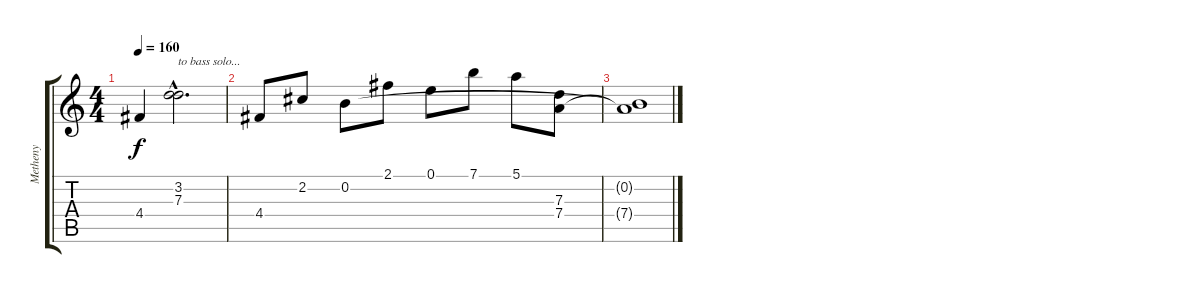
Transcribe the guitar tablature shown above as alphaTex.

\track ("Metheny" "Metheny") {instrument electricguitarjazz}
\staff {score tabs}
\tuning (E4 B3 G3 D3 A2 E2) {hide}
\ts (4 4)
\tempo 160
\clef g2
\ks c
4.4.4{dy f} (3.2{hac} 7.3{hac}).2{d txt "to bass solo..."} |
4.4.8 2.2.8 0.2.8 2.1.8 0.1.8 7.1.8 5.1.8 (7.3 7.4).8 |
(0.2{t} 7.4{t}).1
